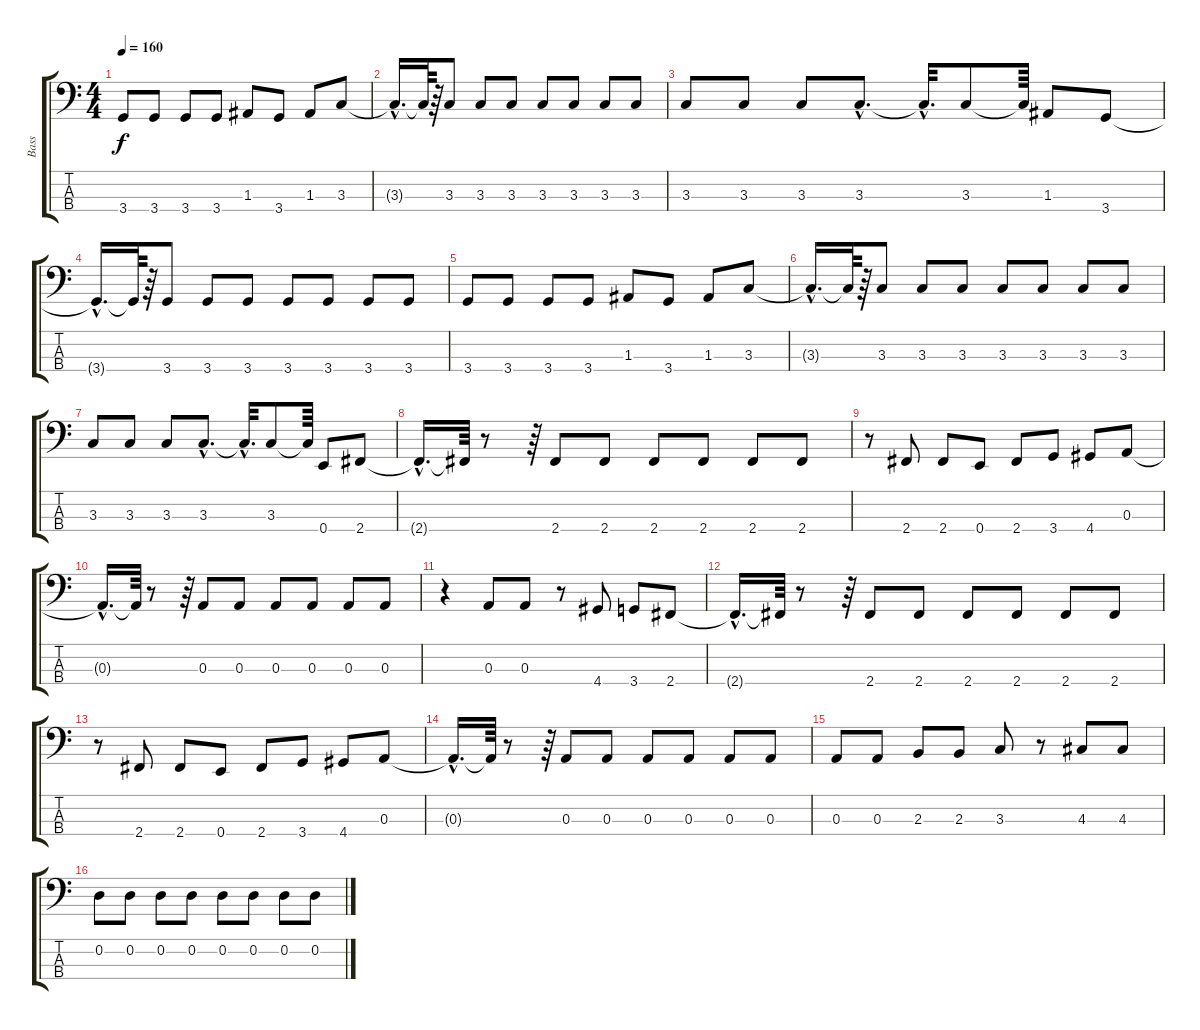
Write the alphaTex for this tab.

\track ("Bass" "Bass") {instrument electricbassfinger}
\staff {score tabs}
\tuning (G2 D2 A1 E1) {hide}
\ts (4 4)
\tempo 160
\clef f4
\ks c
3.4.8{dy f} 3.4.8 3.4.8 3.4.8 1.3.8 3.4.8 1.3.8 3.3.8 |
3.3{hac t}.16{d} 3.3{t}.64 r.64 3.3.8 3.3.8 3.3.8 3.3.8 3.3.8 3.3.8 3.3.8 |
3.3.8 3.3.8 3.3.8 3.3{hac}.8{d} 3.3{hac t}.32{d} 3.3.8 3.3{t}.64 1.3.8 3.4.8 |
3.4{hac t}.16{d} 3.4{t}.64 r.64 3.4.8 3.4.8 3.4.8 3.4.8 3.4.8 3.4.8 3.4.8 |
3.4.8 3.4.8 3.4.8 3.4.8 1.3.8 3.4.8 1.3.8 3.3.8 |
3.3{hac t}.16{d} 3.3{t}.64 r.64 3.3.8 3.3.8 3.3.8 3.3.8 3.3.8 3.3.8 3.3.8 |
3.3.8 3.3.8 3.3.8 3.3{hac}.8{d} 3.3{hac t}.32{d} 3.3.8 3.3{t}.64 0.4.8 2.4.8 |
2.4{hac t}.16{d} 2.4{t}.64 r.8 r.64 2.4.8 2.4.8 2.4.8 2.4.8 2.4.8 2.4.8 |
r.8 2.4.8 2.4.8 0.4.8 2.4.8 3.4.8 4.4.8 0.3.8 |
0.3{hac t}.16{d} 0.3{t}.64 r.8 r.64 0.3.8 0.3.8 0.3.8 0.3.8 0.3.8 0.3.8 |
r.4 0.3.8 0.3.8 r.8 4.4.8 3.4.8 2.4.8 |
2.4{hac t}.16{d} 2.4{t}.64 r.8 r.64 2.4.8 2.4.8 2.4.8 2.4.8 2.4.8 2.4.8 |
r.8 2.4.8 2.4.8 0.4.8 2.4.8 3.4.8 4.4.8 0.3.8 |
0.3{hac t}.16{d} 0.3{t}.64 r.8 r.64 0.3.8 0.3.8 0.3.8 0.3.8 0.3.8 0.3.8 |
0.3.8 0.3.8 2.3.8 2.3.8 3.3.8 r.8 4.3.8 4.3.8 |
0.2.8 0.2.8 0.2.8 0.2.8 0.2.8 0.2.8 0.2.8 0.2.8
